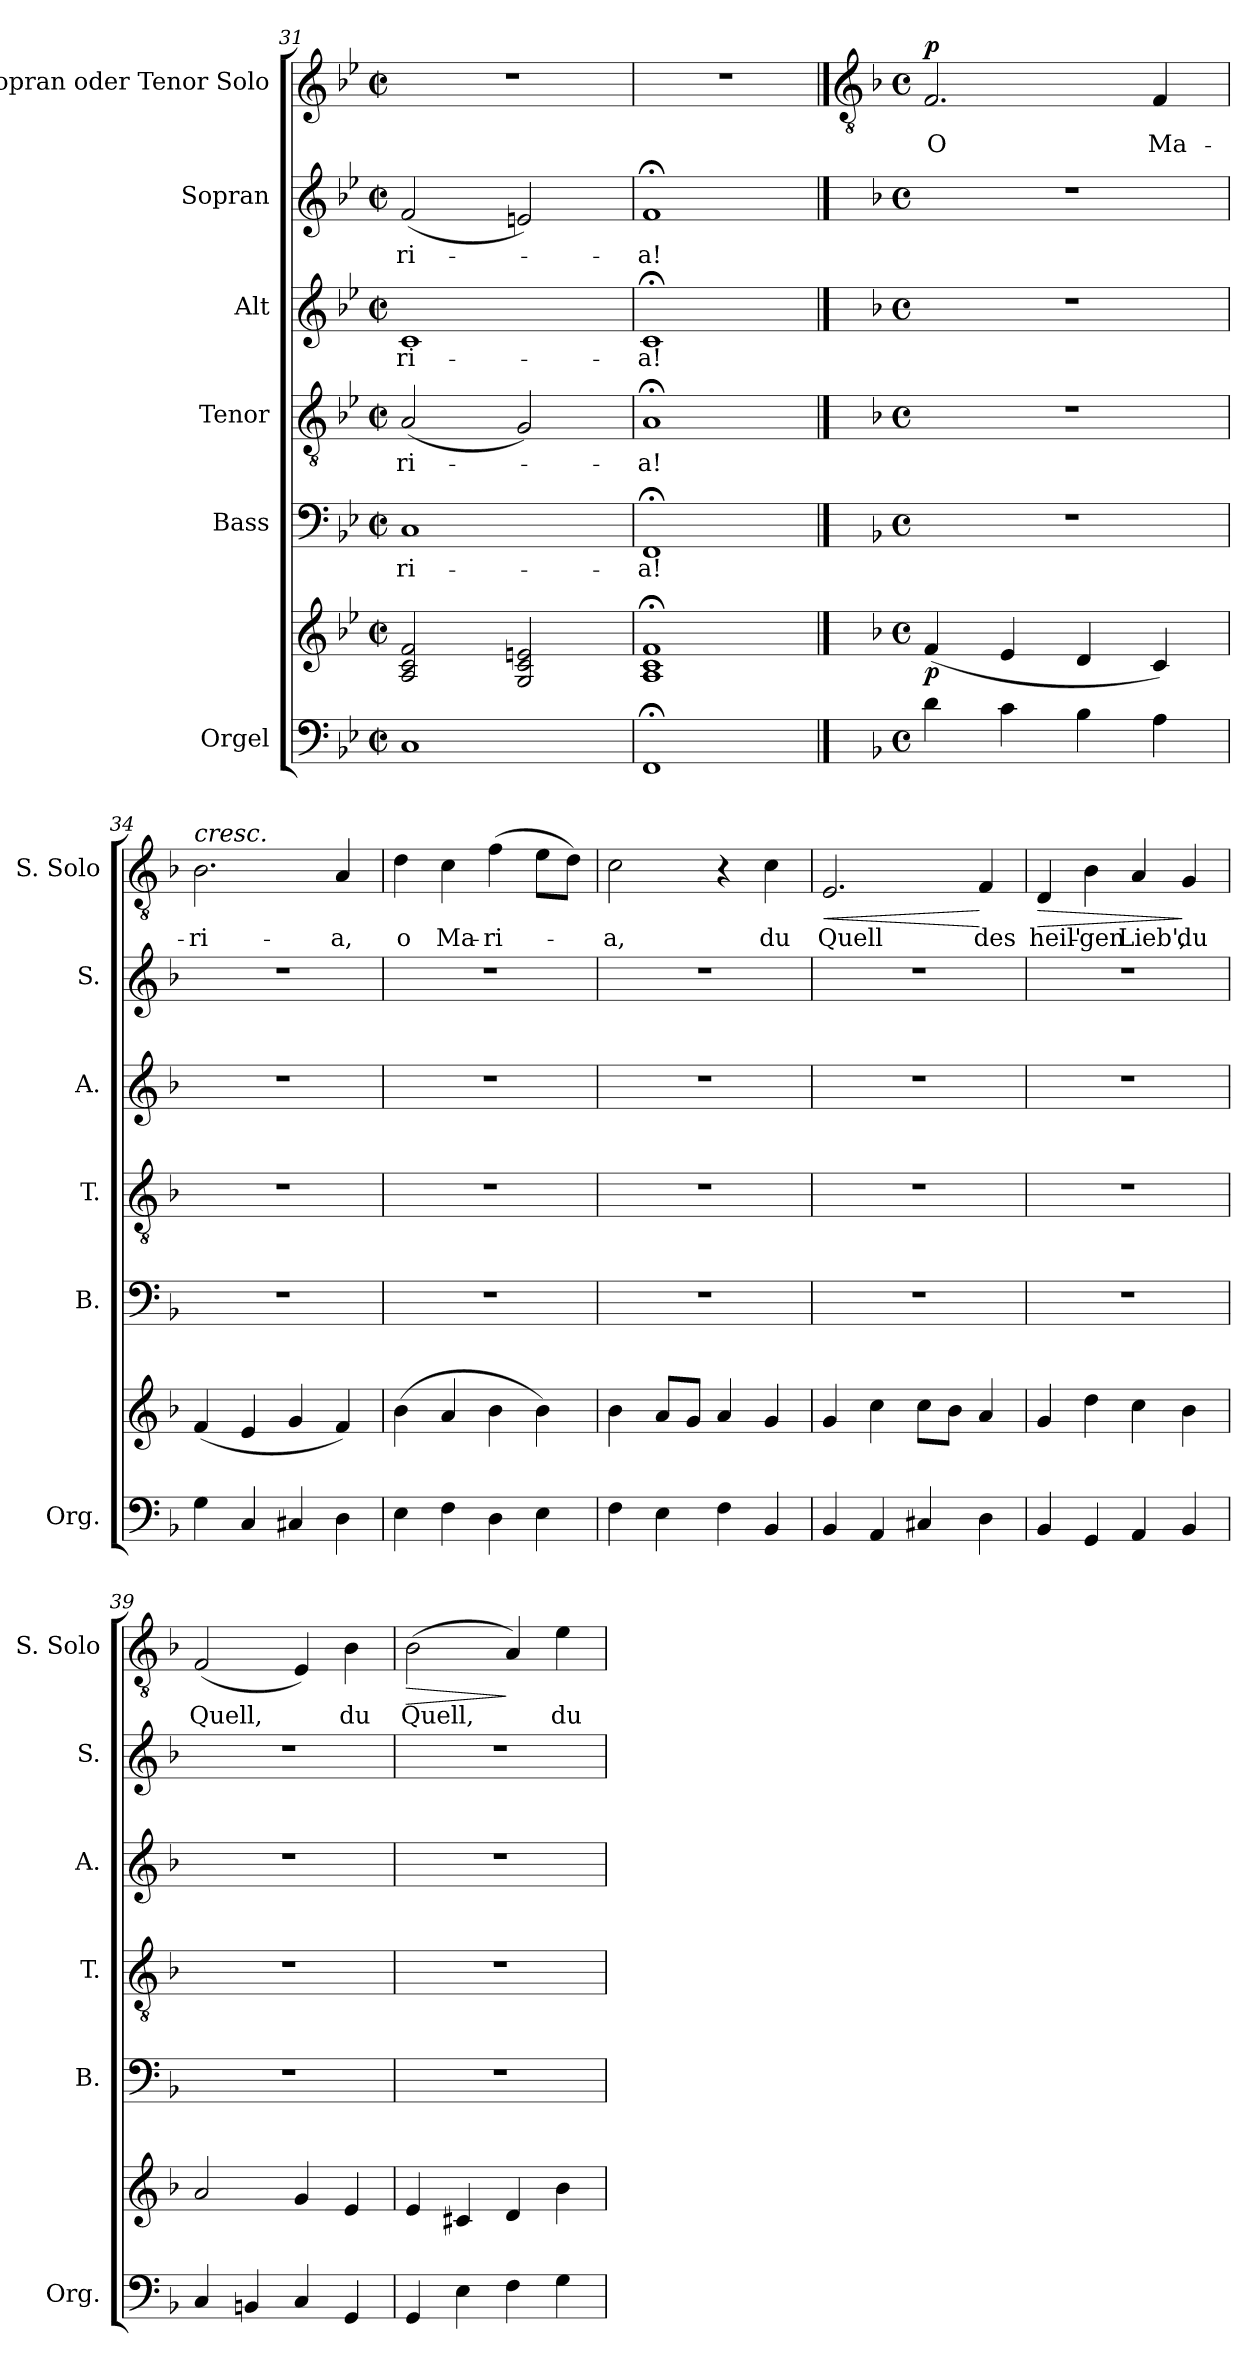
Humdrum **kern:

**kern	**kern	**dynam	**kern	**text	**kern	**text	**kern	**text	**kern	**text	**kern	**text	**dynam
*part6	*part6	*part6	*part5	*part5	*part4	*part4	*part3	*part3	*part2	*part2	*part1	*part1	*part1
*staff7	*staff6	*staff6/7	*staff5	*staff5	*staff4	*staff4	*staff3	*staff3	*staff2	*staff2	*staff1	*staff1	*staff1
*I"Orgel	*	*	*I"Bass	*	*I"Tenor	*	*I"Alt	*	*I"Sopran	*	*I"Sopran oder  Tenor Solo	*	*
*I'Org.	*	*	*I'B.	*	*I'T.	*	*I'A.	*	*I'S.	*	*I'S. Solo	*	*
*clefF4	*clefG2	*	*clefF4	*	*clefGv2	*	*clefG2	*	*clefG2	*	*clefG2	*	*
*	*	*	*	*	*ITrd7c12	*	*	*	*	*	*	*	*
*k[b-e-]	*k[b-e-]	*	*k[b-e-]	*	*k[b-e-]	*	*k[b-e-]	*	*k[b-e-]	*	*k[b-e-]	*	*
*B-:	*B-:	*	*B-:	*	*B-:	*	*B-:	*	*B-:	*	*B-:	*	*
*M2/2	*M2/2	*	*M2/2	*	*M2/2	*	*M2/2	*	*M2/2	*	*M2/2	*	*
*met(c|)	*met(c|)	*	*met(c|)	*	*met(c|)	*	*met(c|)	*	*met(c|)	*	*met(c|)	*	*
=31	=31	=31	=31	=31	=31	=31	=31	=31	=31	=31	=31	=31	=31
!	!	!	!	!LO:LY:b	!	!LO:LY:b	!	!LO:LY:b	!	!LO:LY:b	!	!	!
1C	2A/ 2c/ 2f/	.	1C	-ri-	(<2AA/	-ri-	1c	-ri-	(<2f/	-ri-	1r	.	.
.	2G/ 2c/ 2en/	.	.	.	2GG/)	.	.	.	2en/)	.	.	.	.
=32	=32	=32	=32	=32	=32	=32	=32	=32	=32	=32	=32	=32	=32
*	*^	*	*	*	*	*	*	*	*	*	*	*	*
*	*	*^	*	*	*	*	*	*	*	*	*	*	*	*
!	!	!	!	!	!	!LO:LY:b	!	!LO:LY:b	!	!LO:LY:b	!	!LO:LY:b	!	!	!
1FF;<	1f;<	1c	1A	.	1FF;<	-a!	1AA;<	-a!	1c;<	-a!	1f;<	-a!	1r	.	.
*	*v	*v	*v	*	*	*	*	*	*	*	*	*	*	*	*
!!LO:PB:g=z
==33	==33	==33	==33	==33	==33	==33	==33	==33	==33	==33	==33	==33	==33
*	*	*	*	*	*	*	*	*	*	*	*clefGv2	*	*
*k[b-]	*k[b-]	*	*k[b-]	*	*k[b-]	*	*k[b-]	*	*k[b-]	*	*k[b-]	*	*
*F:	*F:	*	*F:	*	*F:	*	*F:	*	*F:	*	*F:	*	*
*M4/4	*M4/4	*	*M4/4	*	*M4/4	*	*M4/4	*	*M4/4	*	*M4/4	*	*
*met(c)	*met(c)	*	*met(c)	*	*met(c)	*	*met(c)	*	*met(c)	*	*met(c)	*	*
*	*^	*	*	*	*	*	*	*	*	*	*	*	*
*	*	*^	*	*	*	*	*	*	*	*	*	*	*	*
!	!LO:TX:a:i:t=legato sempre	!	!	!	!	!	!	!	!	!	!	!	!	!	!
!	!	!	!	!LO:DY:b	!	!	!	!	!	!	!	!	!	!LO:LY:b	!LO:DY:b
*	*v	*v	*v	*	*	*	*	*	*	*	*	*	*	*	*
4d\	(<4f/	p	1r	.	1r	.	1r	.	1r	.	2.F/	O	p
4c\	4e/	.	.	.	.	.	.	.	.	.	.	.	.
4B-\	4d/	.	.	.	.	.	.	.	.	.	.	.	.
!	!	!	!	!	!	!	!	!	!	!	!	!LO:LY:b	!
4A\	4c/)	.	.	.	.	.	.	.	.	.	4F/	Ma-	.
=34	=34	=34	=34	=34	=34	=34	=34	=34	=34	=34	=34	=34	=34
!	!	!	!	!	!	!	!	!	!	!	!LO:TX:a:i:t=cresc.	!	!
!	!	!	!	!	!	!	!	!	!	!	!	!LO:LY:b	!
4G\	(<4f/	.	1r	.	1r	.	1r	.	1r	.	2.B-\	-ri-	.
4C/	4e/	.	.	.	.	.	.	.	.	.	.	.	.
4C#X/	4g/	.	.	.	.	.	.	.	.	.	.	.	.
!	!	!	!	!	!	!	!	!	!	!	!	!LO:LY:b	!
4D\	4f/)	.	.	.	.	.	.	.	.	.	4A/	-a,	.
=35	=35	=35	=35	=35	=35	=35	=35	=35	=35	=35	=35	=35	=35
!	!	!	!	!	!	!	!	!	!	!	!	!LO:LY:b	!
4E\	(>4b-\	.	1r	.	1r	.	1r	.	1r	.	4d\	o	.
!	!	!	!	!	!	!	!	!	!	!	!	!LO:LY:b	!
4F\	4a/	.	.	.	.	.	.	.	.	.	4c\	Ma-	.
!	!	!	!	!	!	!	!	!	!	!	!	!LO:LY:b	!
4D\	4b-\	.	.	.	.	.	.	.	.	.	(>4f\	-ri-	.
4E\	4b-\)	.	.	.	.	.	.	.	.	.	8e\L	.	.
.	.	.	.	.	.	.	.	.	.	.	8d\J)	.	.
=36	=36	=36	=36	=36	=36	=36	=36	=36	=36	=36	=36	=36	=36
!	!	!	!	!	!	!	!	!	!	!	!	!LO:LY:b	!
4F\	4b-\	.	1r	.	1r	.	1r	.	1r	.	2c\	-a,	.
4E\	8a/L	.	.	.	.	.	.	.	.	.	.	.	.
.	8g/J	.	.	.	.	.	.	.	.	.	.	.	.
4F\	4a/	.	.	.	.	.	.	.	.	.	4r	.	.
!	!	!	!	!	!	!	!	!	!	!	!	!LO:LY:b	!
4BB-/	4g/	.	.	.	.	.	.	.	.	.	4c\	du	.
=37	=37	=37	=37	=37	=37	=37	=37	=37	=37	=37	=37	=37	=37
!	!	!	!	!	!	!	!	!	!	!	!	!LO:LY:b	!LO:HP:b
4BB-/	4g/	.	1r	.	1r	.	1r	.	1r	.	2.E/	Quell	<
4AA/	4cc\	.	.	.	.	.	.	.	.	.	.	.	.
4C#X/	8cc\L	.	.	.	.	.	.	.	.	.	.	.	.
.	8b-\J	.	.	.	.	.	.	.	.	.	.	.	.
!	!	!	!	!	!	!	!	!	!	!	!	!LO:LY:b	!
4D\	4a/	.	.	.	.	.	.	.	.	.	4F/	des	[
=38	=38	=38	=38	=38	=38	=38	=38	=38	=38	=38	=38	=38	=38
!	!	!	!	!	!	!	!	!	!	!	!	!LO:LY:b	!LO:HP:b
4BB-/	4g/	.	1r	.	1r	.	1r	.	1r	.	4D/	heil'-	>
!	!	!	!	!	!	!	!	!	!	!	!	!LO:LY:b	!
4GG/	4dd\	.	.	.	.	.	.	.	.	.	4B-\	-gen	.
!	!	!	!	!	!	!	!	!	!	!	!	!LO:LY:b	!
4AA/	4cc\	.	.	.	.	.	.	.	.	.	4A/	Lieb',	.
!	!	!	!	!	!	!	!	!	!	!	!	!LO:LY:b	!
4BB-/	4b-\	.	.	.	.	.	.	.	.	.	4G/	du	]
!!LO:LB:g=z
=39	=39	=39	=39	=39	=39	=39	=39	=39	=39	=39	=39	=39	=39
!	!	!	!	!	!	!	!	!	!	!	!	!LO:LY:b	!
4C/	2a/	.	1r	.	1r	.	1r	.	1r	.	(<2F/	Quell,	.
4BBn/	.	.	.	.	.	.	.	.	.	.	.	.	.
4C/	4g/	.	.	.	.	.	.	.	.	.	4E/)	.	.
!	!	!	!	!	!	!	!	!	!	!	!	!LO:LY:b	!
4GG/	4e/	.	.	.	.	.	.	.	.	.	4B-\	du	.
=40	=40	=40	=40	=40	=40	=40	=40	=40	=40	=40	=40	=40	=40
!	!	!	!	!	!	!	!	!	!	!	!	!LO:LY:b	!LO:HP:b
4GG/	4e/	.	1r	.	1r	.	1r	.	1r	.	(>2B-\	Quell,	>
4E\	4c#X/	.	.	.	.	.	.	.	.	.	.	.	.
4F\	4d/	.	.	.	.	.	.	.	.	.	4A/)	.	]
!	!	!	!	!	!	!	!	!	!	!	!	!LO:LY:b	!
4G\	4b-\	.	.	.	.	.	.	.	.	.	4e\	du	.
=	=	=	=	=	=	=	=	=	=	=	=	=	=
*-	*-	*-	*-	*-	*-	*-	*-	*-	*-	*-	*-	*-	*-
